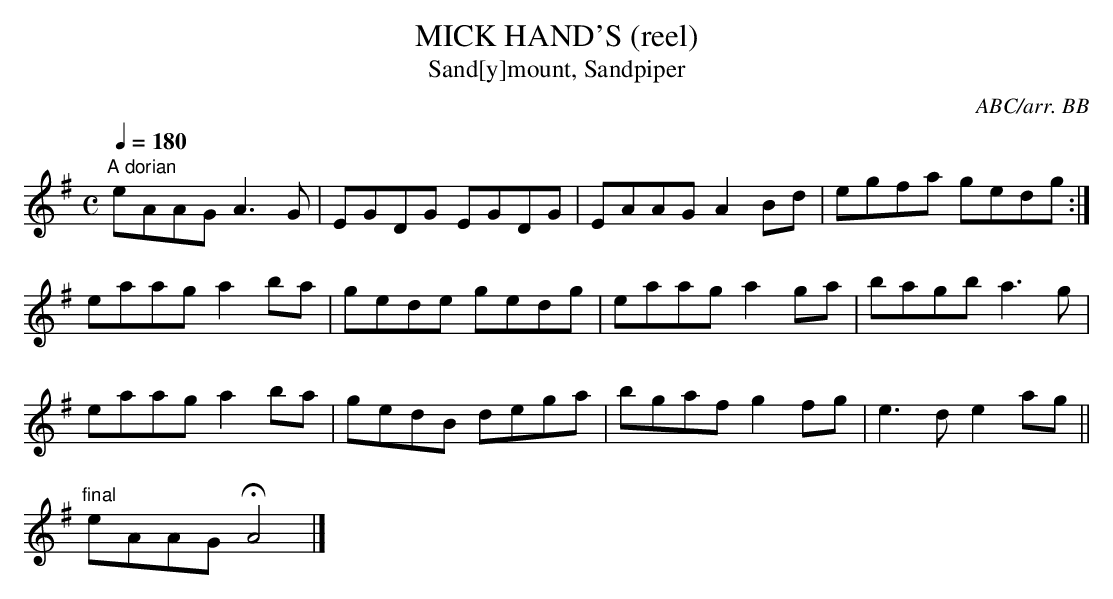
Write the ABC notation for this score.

X:1
T:MICK HAND'S (reel)
T:Sand[y]mount, Sandpiper
C:ABC/arr. BB
L:1/8
Q:1/4=180
M:C
K:G
"A dorian"
eAAG A3G|EGDG EGDG|EAAG A2Bd|egfa gedg:|
eaag a2ba|gede gedg|eaag a2ga|bagb a3g|
eaag a2ba|gedB dega|bgaf g2fg|e3d e2ag||
"final"eAAG HA4|]
